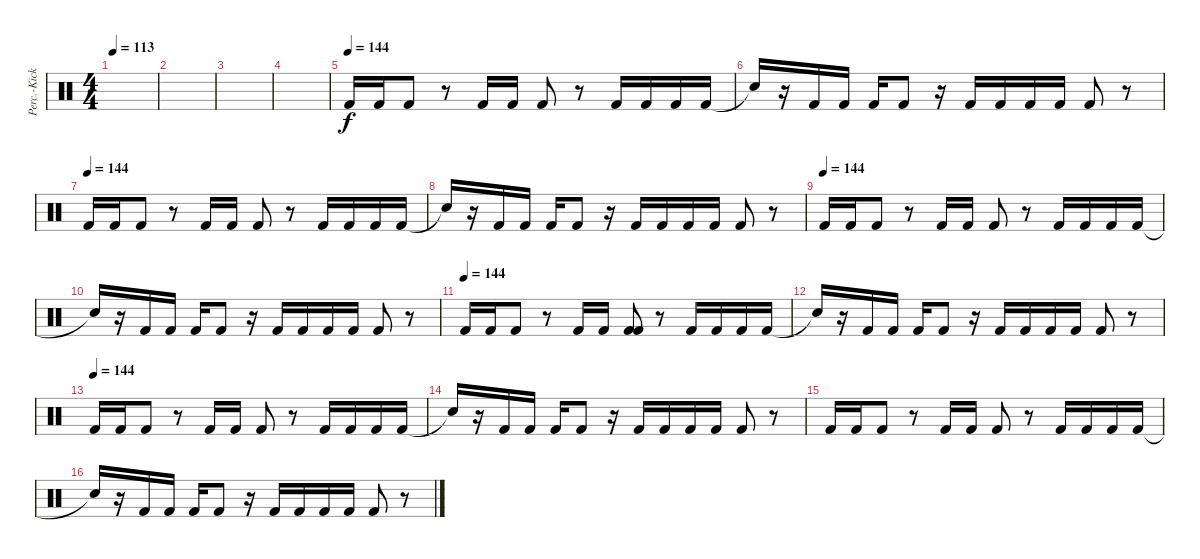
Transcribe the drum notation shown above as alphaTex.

\track ("Perc.-Kick" "Perc.-Kick") {instrument percussion}
\staff {score}
\articulation defaults
\ts (4 4)
\tempo 113
\clef neutral
\ks c
|
|
|
|
\tempo (144)
"Kick (hit) 2".16 "Kick (hit) 2".16 "Kick (hit) 2".8 r.8 "Kick (hit) 2".16 "Kick (hit) 2".16 "Kick (hit) 2".8 r.8 "Kick (hit) 2".16 "Kick (hit) 2".16 "Kick (hit) 2".16 "Kick (hit) 2".16 |
"Snare (hit)"{t}.16 r.16 "Kick (hit) 2".16 "Kick (hit) 2".16 "Kick (hit) 2".16 "Kick (hit) 2".8 r.16 "Kick (hit) 2".16 "Kick (hit) 2".16 "Kick (hit) 2".16 "Kick (hit) 2".16 "Kick (hit) 2".8 r.8 |
\tempo (144)
"Kick (hit) 2".16 "Kick (hit) 2".16 "Kick (hit) 2".8 r.8 "Kick (hit) 2".16 "Kick (hit) 2".16 "Kick (hit) 2".8 r.8 "Kick (hit) 2".16 "Kick (hit) 2".16 "Kick (hit) 2".16 "Kick (hit) 2".16 |
"Snare (hit)"{t}.16 r.16 "Kick (hit) 2".16 "Kick (hit) 2".16 "Kick (hit) 2".16 "Kick (hit) 2".8 r.16 "Kick (hit) 2".16 "Kick (hit) 2".16 "Kick (hit) 2".16 "Kick (hit) 2".16 "Kick (hit) 2".8 r.8 |
\tempo (144)
"Kick (hit) 2".16 "Kick (hit) 2".16 "Kick (hit) 2".8 r.8 "Kick (hit) 2".16 "Kick (hit) 2".16 "Kick (hit) 2".8 r.8 "Kick (hit) 2".16 "Kick (hit) 2".16 "Kick (hit) 2".16 "Kick (hit) 2".16 |
"Snare (hit)"{t}.16 r.16 "Kick (hit) 2".16 "Kick (hit) 2".16 "Kick (hit) 2".16 "Kick (hit) 2".8 r.16 "Kick (hit) 2".16 "Kick (hit) 2".16 "Kick (hit) 2".16 "Kick (hit) 2".16 "Kick (hit) 2".8 r.8 |
\tempo (144)
"Kick (hit) 2".16 "Kick (hit) 2".16 "Kick (hit) 2".8 r.8 "Kick (hit) 2".16 "Kick (hit) 2".16 ("Kick (hit) 2" "Kick (hit) 2").8 r.8 "Kick (hit) 2".16 "Kick (hit) 2".16 "Kick (hit) 2".16 "Kick (hit) 2".16 |
"Snare (hit)"{t}.16 r.16 "Kick (hit) 2".16 "Kick (hit) 2".16 "Kick (hit) 2".16 "Kick (hit) 2".8 r.16 "Kick (hit) 2".16 "Kick (hit) 2".16 "Kick (hit) 2".16 "Kick (hit) 2".16 "Kick (hit) 2".8 r.8 |
\section ("" "")
\tempo (144)
"Kick (hit) 2".16 "Kick (hit) 2".16 "Kick (hit) 2".8 r.8 "Kick (hit) 2".16 "Kick (hit) 2".16 "Kick (hit) 2".8 r.8 "Kick (hit) 2".16 "Kick (hit) 2".16 "Kick (hit) 2".16 "Kick (hit) 2".16 |
"Snare (hit)"{t}.16 r.16 "Kick (hit) 2".16 "Kick (hit) 2".16 "Kick (hit) 2".16 "Kick (hit) 2".8 r.16 "Kick (hit) 2".16 "Kick (hit) 2".16 "Kick (hit) 2".16 "Kick (hit) 2".16 "Kick (hit) 2".8 r.8 |
"Kick (hit) 2".16 "Kick (hit) 2".16 "Kick (hit) 2".8 r.8 "Kick (hit) 2".16 "Kick (hit) 2".16 "Kick (hit) 2".8 r.8 "Kick (hit) 2".16 "Kick (hit) 2".16 "Kick (hit) 2".16 "Kick (hit) 2".16 |
"Snare (hit)"{t}.16 r.16 "Kick (hit) 2".16 "Kick (hit) 2".16 "Kick (hit) 2".16 "Kick (hit) 2".8 r.16 "Kick (hit) 2".16 "Kick (hit) 2".16 "Kick (hit) 2".16 "Kick (hit) 2".16 "Kick (hit) 2".8 r.8
